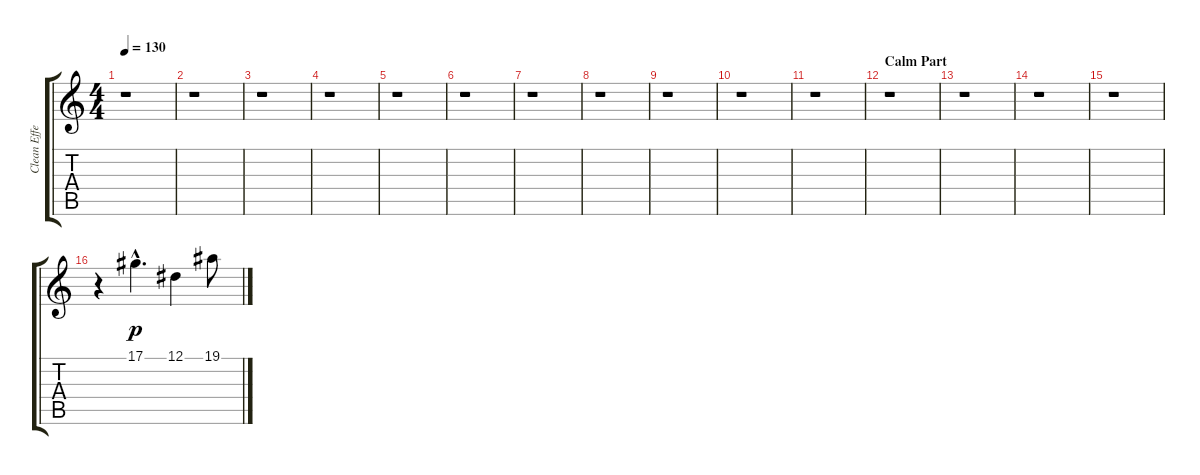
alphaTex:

\track ("Clean Effects" "Clean Effe") {instrument musicbox}
\staff {score tabs}
\tuning (Eb4 Bb3 Gb3 Db3 Ab2 Eb2) {hide}
\ts (4 4)
\tempo 130
\clef g2
\ks c
r.1{dy p} |
r.1 |
r.1 |
r.1 |
r.1 |
r.1 |
r.1 |
r.1 |
r.1 |
r.1 |
r.1 |
\section ("" "Calm Part")
r.1 |
r.1 |
r.1 |
r.1 |
r.4 17.1{hac}.4{d} 12.1.4 19.1.8
